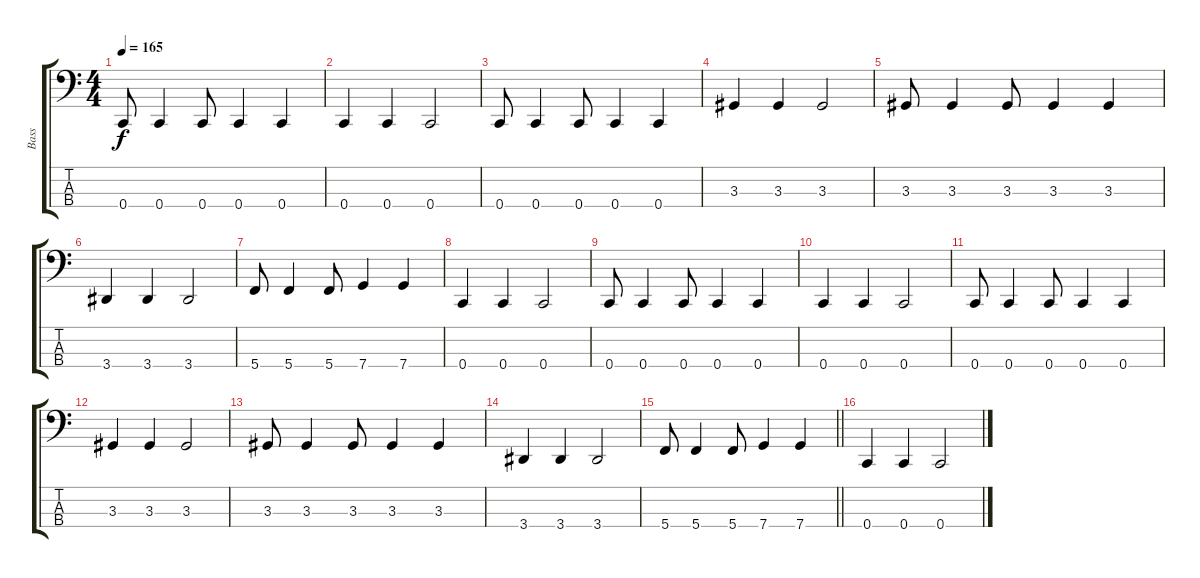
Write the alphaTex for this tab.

\track ("Bass" "Bass") {instrument electricbasspick}
\staff {score tabs}
\tuning (Eb2 Bb1 F1 C1) {hide}
\ts (4 4)
\tempo 165
\clef f4
\ks c
0.4.8{dy f} 0.4.4 0.4.8 0.4.4 0.4.4 |
0.4.4 0.4.4 0.4.2 |
0.4.8 0.4.4 0.4.8 0.4.4 0.4.4 |
3.3.4 3.3.4 3.3.2 |
3.3.8 3.3.4 3.3.8 3.3.4 3.3.4 |
3.4.4 3.4.4 3.4.2 |
5.4.8 5.4.4 5.4.8 7.4.4 7.4.4 |
0.4.4 0.4.4 0.4.2 |
0.4.8 0.4.4 0.4.8 0.4.4 0.4.4 |
0.4.4 0.4.4 0.4.2 |
0.4.8 0.4.4 0.4.8 0.4.4 0.4.4 |
3.3.4 3.3.4 3.3.2 |
3.3.8 3.3.4 3.3.8 3.3.4 3.3.4 |
3.4.4 3.4.4 3.4.2 |
\barLineRight lightlight
5.4.8 5.4.4 5.4.8 7.4.4 7.4.4 |
0.4.4 0.4.4 0.4.2
